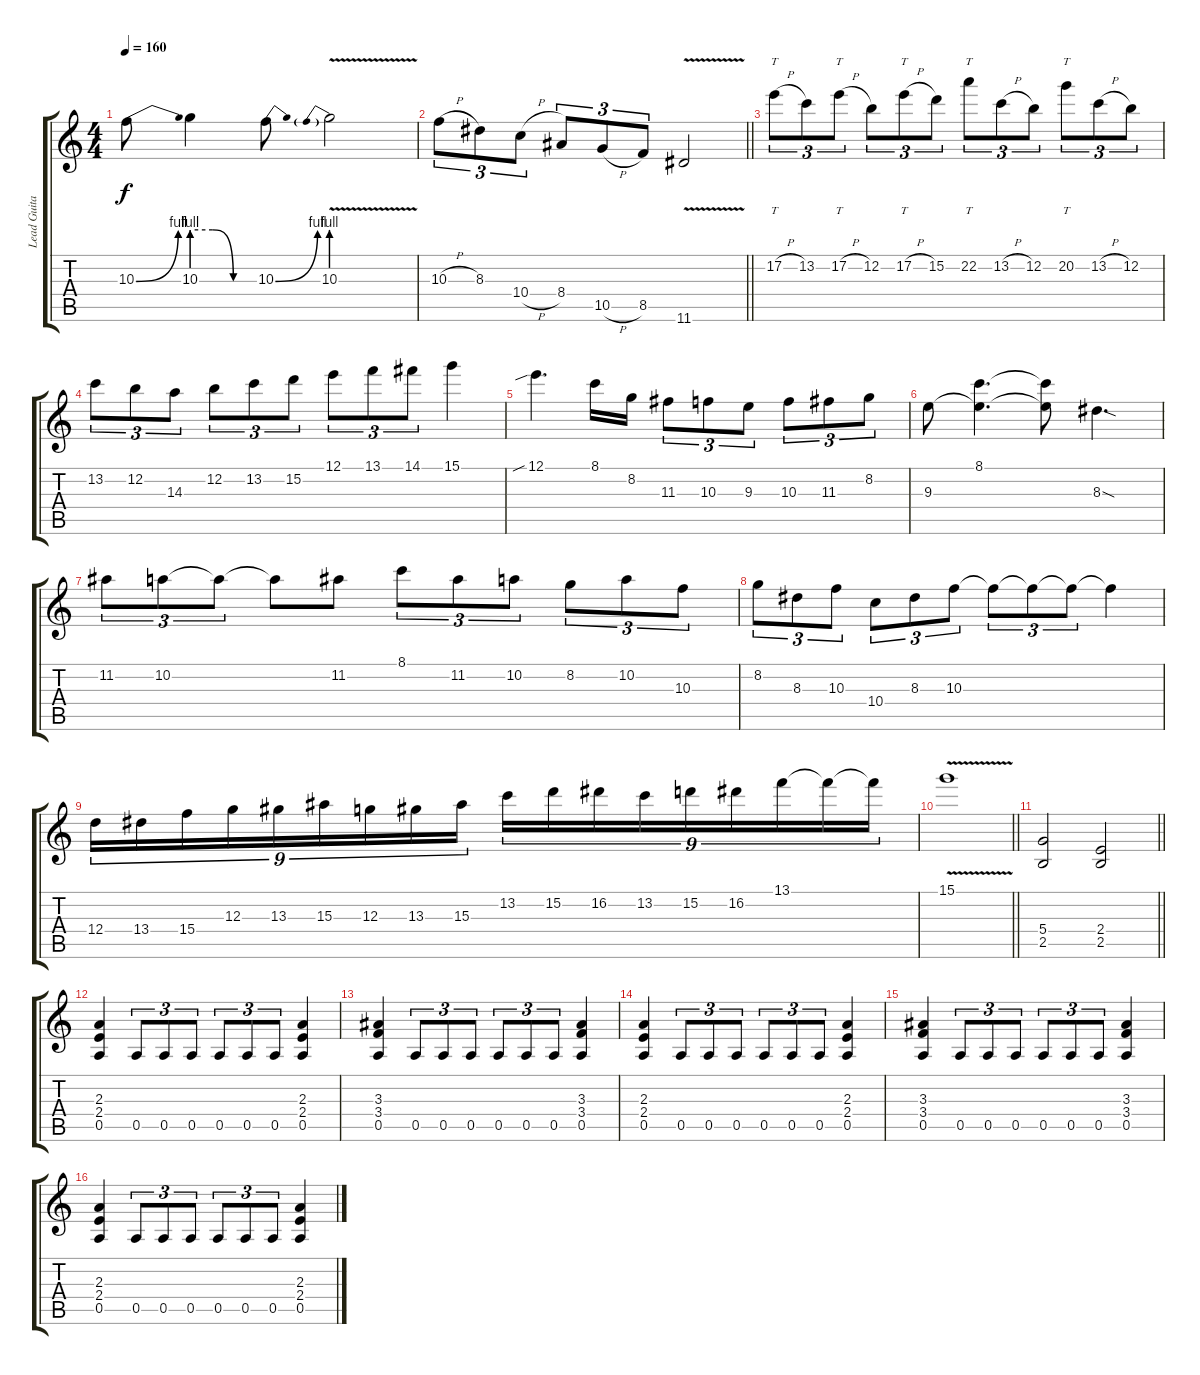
\track ("Lead Guitar" "Lead Guita") {instrument distortionguitar}
\staff {score tabs}
\tuning (E4 B3 G3 D3 A2 E2) {hide}
\ts (4 4)
\tempo 160
\clef g2
\ks c
10.3{be (bend 0 0 60 4)}.8{dy f} 10.3{be (custom 0 4 20 4 40 0 60 0)}.4 10.3{be (bend 0 0 60 4)}.8 10.3{be (prebend 0 4 60 4) v}.2 |
\barLineRight lightlight
10.3{h}.8{tu (3 2)} 8.3.8{tu (3 2)} 10.4{h}.8{tu (3 2)} 8.4.8{tu (3 2)} 10.5{h}.8{tu (3 2)} 8.5.8{tu (3 2)} 11.6{v}.2 |
17.2{h}.8{tt tu (3 2)} 13.2.8{tu (3 2)} 17.2{h}.8{tt tu (3 2)} 12.2.8{tu (3 2)} 17.2{h}.8{tt tu (3 2)} 15.2.8{tu (3 2)} 22.2.8{tt tu (3 2)} 13.2{h}.8{tu (3 2)} 12.2.8{tu (3 2)} 20.2.8{tt tu (3 2)} 13.2{h}.8{tu (3 2)} 12.2.8{tu (3 2)} |
13.2.8{tu (3 2)} 12.2.8{tu (3 2)} 14.3.8{tu (3 2)} 12.2.8{tu (3 2)} 13.2.8{tu (3 2)} 15.2.8{tu (3 2)} 12.1.8{tu (3 2)} 13.1.8{tu (3 2)} 14.1.8{tu (3 2)} 15.1.4 |
12.1{sib}.4{d} 8.1.16 8.2.16 11.3.8{tu (3 2)} 10.3.8{tu (3 2)} 9.3.8{tu (3 2)} 10.3.8{tu (3 2)} 11.3.8{tu (3 2)} 8.2.8{tu (3 2)} |
9.3.8 (8.1 9.3{t}).4{d} (8.1{t} 9.3{t}).8 8.3{sod}.4{d} |
11.2.8{tu (3 2)} 10.2.8{tu (3 2)} 10.2{t}.8{tu (3 2)} 10.2{t}.8 11.2.8 8.1.8{tu (3 2)} 11.2.8{tu (3 2)} 10.2.8{tu (3 2)} 8.2.8{tu (3 2)} 10.2.8{tu (3 2)} 10.3.8{tu (3 2)} |
8.2.8{tu (3 2)} 8.3.8{tu (3 2)} 10.3.8{tu (3 2)} 10.4.8{tu (3 2)} 8.3.8{tu (3 2)} 10.3.8{tu (3 2)} 10.3{t}.8{tu (3 2)} 10.3{t}.8{tu (3 2)} 10.3{t}.8{tu (3 2)} 10.3{t}.4 |
12.4.16{tu (9 8)} 13.4.16{tu (9 8)} 15.4.16{tu (9 8)} 12.3.16{tu (9 8)} 13.3.16{tu (9 8)} 15.3.16{tu (9 8)} 12.3.16{tu (9 8)} 13.3.16{tu (9 8)} 15.3.16{tu (9 8)} 13.2.16{tu (9 8)} 15.2.16{tu (9 8)} 16.2.16{tu (9 8)} 13.2.16{tu (9 8)} 15.2.16{tu (9 8)} 16.2.16{tu (9 8)} 13.1.16{tu (9 8)} 13.1{t}.16{tu (9 8)} 13.1{t}.16{tu (9 8)} |
\barLineRight lightlight
15.1{v}.1 |
\barLineRight lightlight
(5.4 2.5).2 (2.4 2.5).2 |
(2.3 2.4 0.5).4 0.5.8{tu (3 2)} 0.5.8{tu (3 2)} 0.5.8{tu (3 2)} 0.5.8{tu (3 2)} 0.5.8{tu (3 2)} 0.5.8{tu (3 2)} (2.3 2.4 0.5).4 |
(3.3 3.4 0.5).4 0.5.8{tu (3 2)} 0.5.8{tu (3 2)} 0.5.8{tu (3 2)} 0.5.8{tu (3 2)} 0.5.8{tu (3 2)} 0.5.8{tu (3 2)} (3.3 3.4 0.5).4 |
(2.3 2.4 0.5).4 0.5.8{tu (3 2)} 0.5.8{tu (3 2)} 0.5.8{tu (3 2)} 0.5.8{tu (3 2)} 0.5.8{tu (3 2)} 0.5.8{tu (3 2)} (2.3 2.4 0.5).4 |
(3.3 3.4 0.5).4 0.5.8{tu (3 2)} 0.5.8{tu (3 2)} 0.5.8{tu (3 2)} 0.5.8{tu (3 2)} 0.5.8{tu (3 2)} 0.5.8{tu (3 2)} (3.3 3.4 0.5).4 |
(2.3 2.4 0.5).4 0.5.8{tu (3 2)} 0.5.8{tu (3 2)} 0.5.8{tu (3 2)} 0.5.8{tu (3 2)} 0.5.8{tu (3 2)} 0.5.8{tu (3 2)} (2.3 2.4 0.5).4
